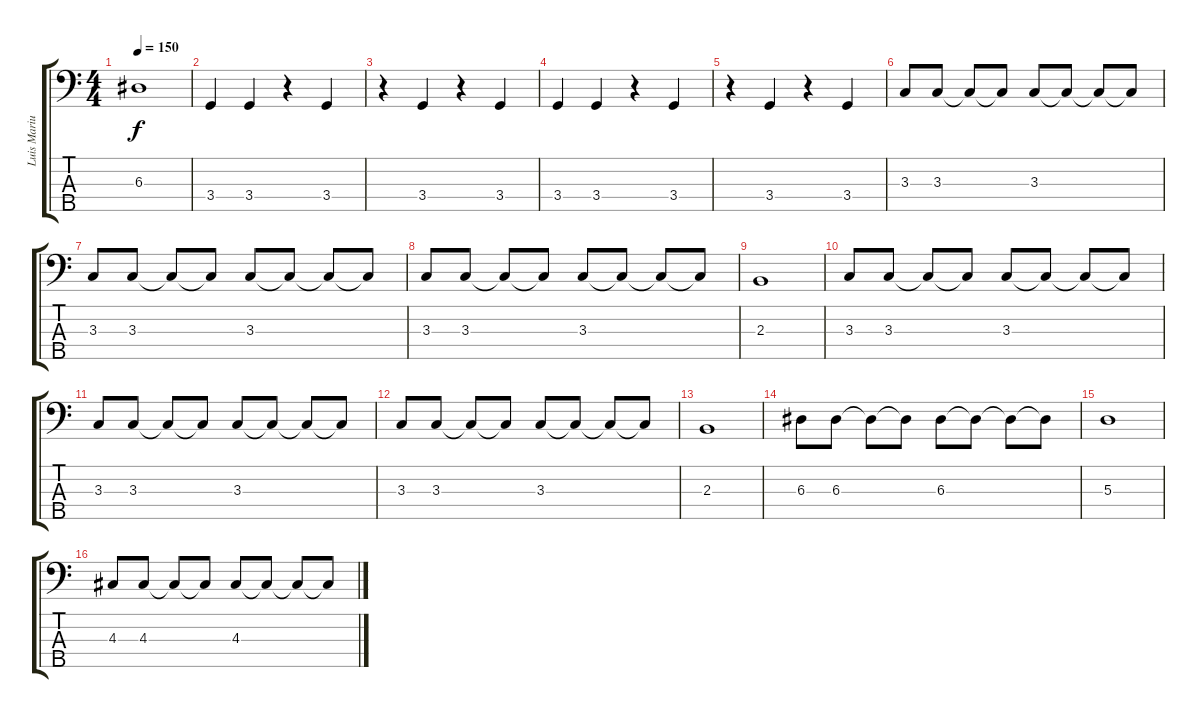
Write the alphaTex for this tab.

\track ("Luis Mariutti" "Luis Mariu") {instrument electricbassfinger}
\staff {score tabs}
\tuning (G2 D2 A1 E1 B0) {hide}
\ts (4 4)
\tempo 150
\clef f4
\ks c
6.3.1{dy f} |
3.4.4 3.4.4 r.4 3.4.4 |
r.4 3.4.4 r.4 3.4.4 |
3.4.4 3.4.4 r.4 3.4.4 |
r.4 3.4.4 r.4 3.4.4 |
3.3.8 3.3.8 3.3{t}.8 3.3{t}.8 3.3.8 3.3{t}.8 3.3{t}.8 3.3{t}.8 |
3.3.8 3.3.8 3.3{t}.8 3.3{t}.8 3.3.8 3.3{t}.8 3.3{t}.8 3.3{t}.8 |
3.3.8 3.3.8 3.3{t}.8 3.3{t}.8 3.3.8 3.3{t}.8 3.3{t}.8 3.3{t}.8 |
2.3.1 |
3.3.8 3.3.8 3.3{t}.8 3.3{t}.8 3.3.8 3.3{t}.8 3.3{t}.8 3.3{t}.8 |
3.3.8 3.3.8 3.3{t}.8 3.3{t}.8 3.3.8 3.3{t}.8 3.3{t}.8 3.3{t}.8 |
3.3.8 3.3.8 3.3{t}.8 3.3{t}.8 3.3.8 3.3{t}.8 3.3{t}.8 3.3{t}.8 |
2.3.1 |
6.3.8 6.3.8 6.3{t}.8 6.3{t}.8 6.3.8 6.3{t}.8 6.3{t}.8 6.3{t}.8 |
5.3.1 |
4.3.8 4.3.8 4.3{t}.8 4.3{t}.8 4.3.8 4.3{t}.8 4.3{t}.8 4.3{t}.8
